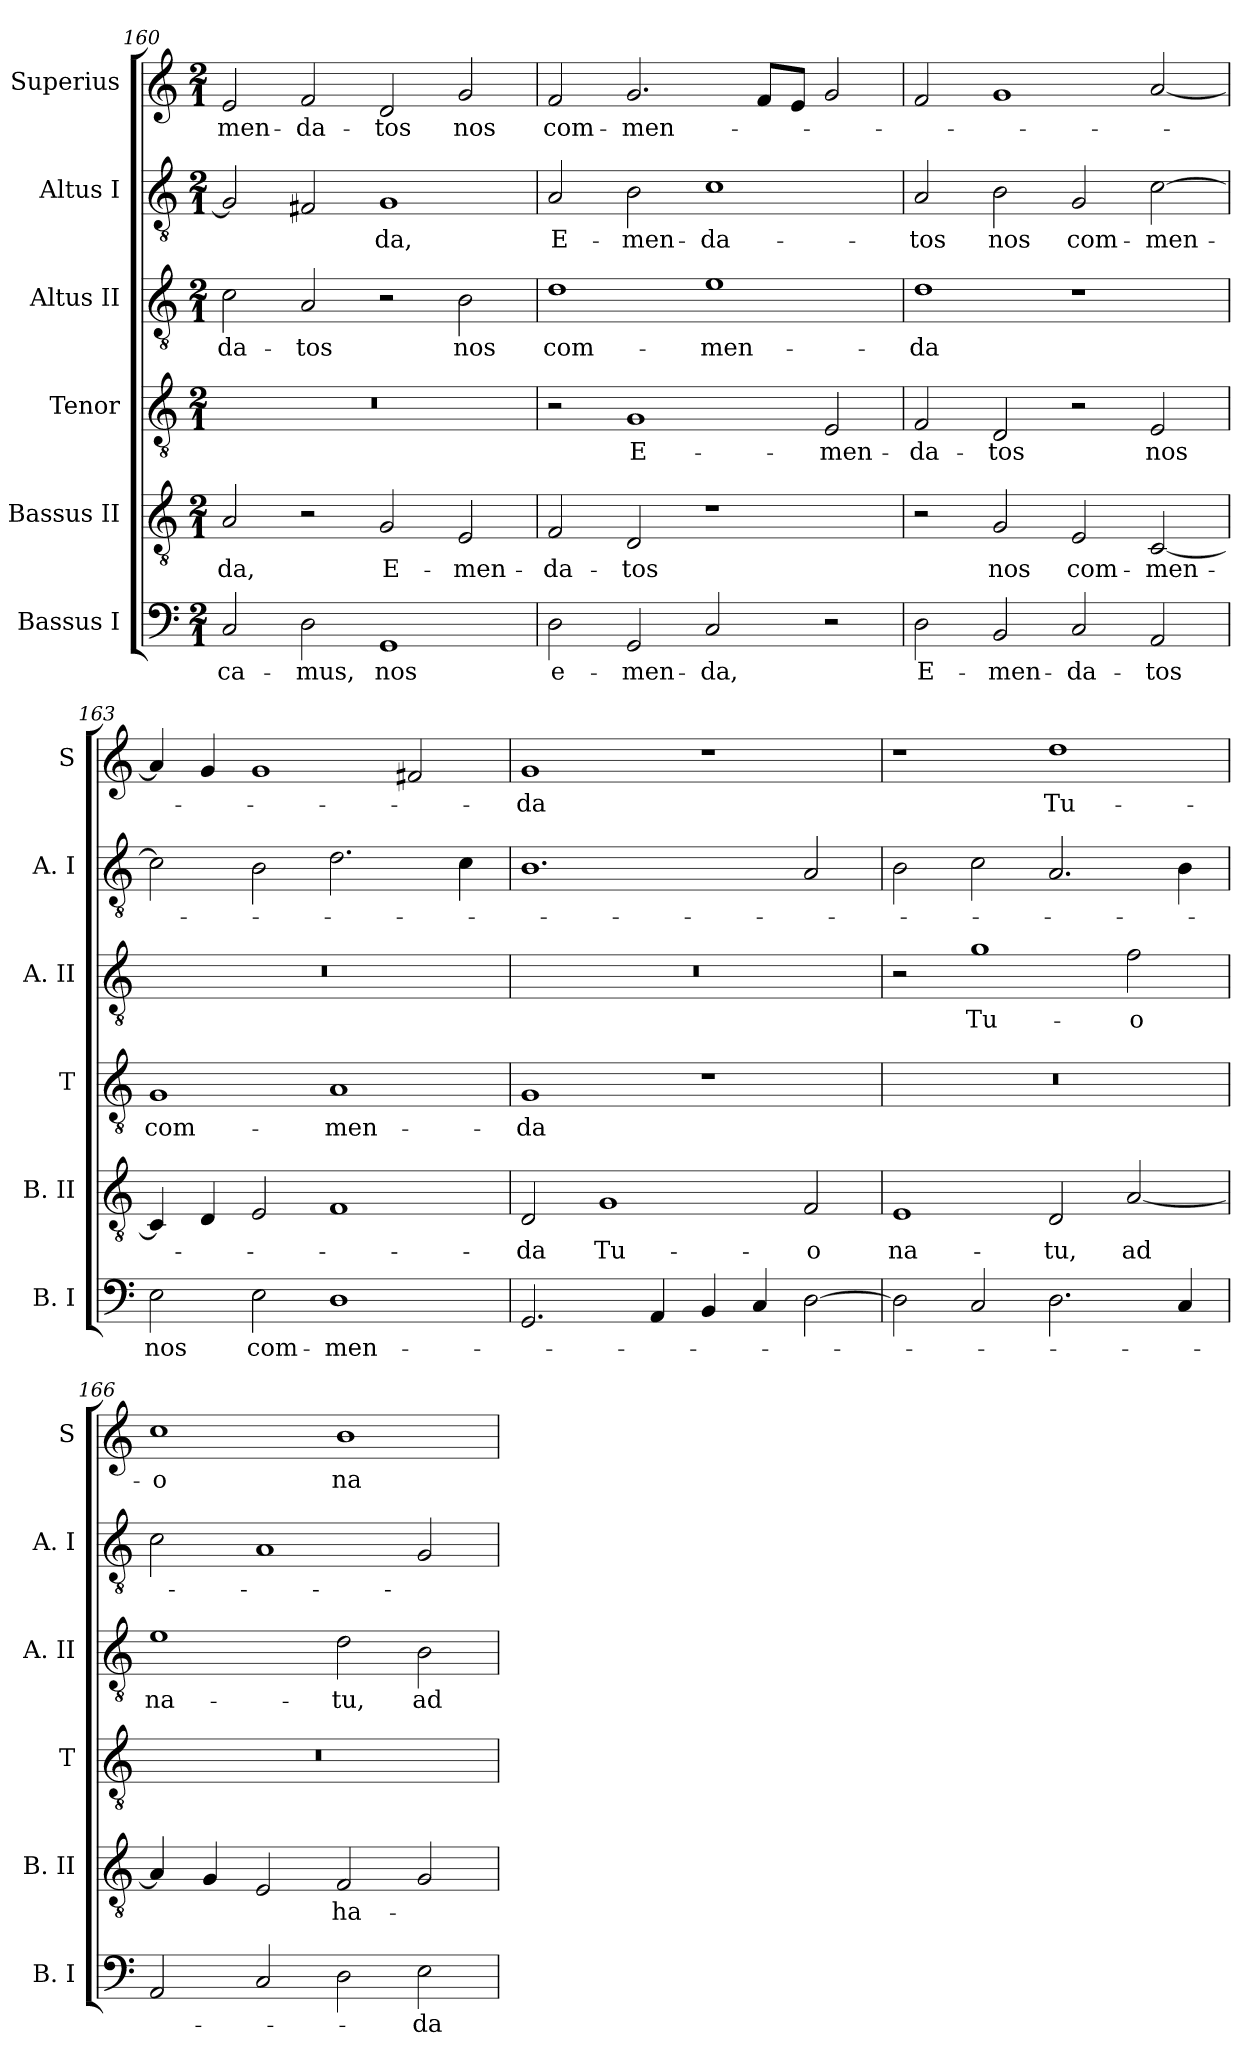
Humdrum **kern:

**kern	**text	**kern	**text	**kern	**text	**kern	**text	**kern	**text	**kern	**text
*part6	*part6	*part5	*part5	*part4	*part4	*part3	*part3	*part2	*part2	*part1	*part1
*staff6	*staff6	*staff5	*staff5	*staff4	*staff4	*staff3	*staff3	*staff2	*staff2	*staff1	*staff1
*I"Bassus I	*	*I"Bassus II	*	*I"Tenor	*	*I"Altus II	*	*I"Altus I	*	*I"Superius	*
*I'B. I	*	*I'B. II	*	*I'T	*	*I'A. II	*	*I'A. I	*	*I'S	*
*clefF4	*	*clefGv2	*	*clefGv2	*	*clefGv2	*	*clefGv2	*	*clefG2	*
*k[]	*	*k[]	*	*k[]	*	*k[]	*	*k[]	*	*k[]	*
*C:	*	*C:	*	*C:	*	*C:	*	*C:	*	*C:	*
*M2/1	*	*M2/1	*	*M2/1	*	*M2/1	*	*M2/1	*	*M2/1	*
=160	=160	=160	=160	=160	=160	=160	=160	=160	=160	=160	=160
2C	-ca-	2A	-da,	0r	.	2c	-da-	2G]	.	2e	-men-
2D	-mus,	2r	.	.	.	2A	-tos	2F#X	.	2f	-da-
1GG	nos	2G	E-	.	.	2r	.	1G	-da,	2d	-tos
.	.	2E	-men-	.	.	2B	nos	.	.	2g	nos
=161	=161	=161	=161	=161	=161	=161	=161	=161	=161	=161	=161
2D	e-	2F	-da-	2r	.	1d	com-	2A	E-	2f	com-
2GG	-men-	2D	-tos	1G	E-	.	.	2B	-men-	2.g	-men-
2C	-da,	1r	.	.	.	1e	-men-	1c	-da-	.	.
.	.	.	.	.	.	.	.	.	.	8fL	.
.	.	.	.	.	.	.	.	.	.	8eJ	.
2r	.	.	.	2E	-men-	.	.	.	.	2g	.
=162	=162	=162	=162	=162	=162	=162	=162	=162	=162	=162	=162
2D	E-	2r	.	2F	-da-	1d	-da	2A	-tos	2f	.
2BB	-men-	2G	nos	2D	-tos	.	.	2B	nos	1g	.
2C	-da-	2E	com-	2r	.	1r	.	2G	com-	.	.
2AA	-tos	[2C	-men-	2E	nos	.	.	[2c	-men-	[2a	.
=163	=163	=163	=163	=163	=163	=163	=163	=163	=163	=163	=163
2E	nos	4C]	.	1G	com-	0r	.	2c]	.	4a]	.
.	.	4D	.	.	.	.	.	.	.	4g	.
2E	com-	2E	.	.	.	.	.	2B	.	1g	.
1D	-men-	1F	.	1A	-men-	.	.	2.d	.	.	.
.	.	.	.	.	.	.	.	.	.	2f#X	.
.	.	.	.	.	.	.	.	4c	.	.	.
=164	=164	=164	=164	=164	=164	=164	=164	=164	=164	=164	=164
2.GG	.	2D	-da	1G	-da	0r	.	1.B	.	1g	-da
.	.	1G	Tu-	.	.	.	.	.	.	.	.
4AA	.	.	.	.	.	.	.	.	.	.	.
4BB	.	.	.	1r	.	.	.	.	.	1r	.
4C	.	.	.	.	.	.	.	.	.	.	.
[2D	.	2F	-o	.	.	.	.	2A	.	.	.
=165	=165	=165	=165	=165	=165	=165	=165	=165	=165	=165	=165
2D]	.	1E	na-	0r	.	2r	.	2B	.	1r	.
2C	.	.	.	.	.	1g	Tu-	2c	.	.	.
2.D	.	2D	-tu,	.	.	.	.	2.A	.	1dd	Tu-
.	.	[2A	ad	.	.	2f	-o	.	.	.	.
4C	.	.	.	.	.	.	.	4B	.	.	.
=166	=166	=166	=166	=166	=166	=166	=166	=166	=166	=166	=166
2AA	.	4A]	.	0r	.	1e	na-	2c	.	1cc	-o
.	.	4G	.	.	.	.	.	.	.	.	.
2C	.	2E	.	.	.	.	.	1A	.	.	.
2D	.	2F	ha-	.	.	2d	-tu,	.	.	1b	na-
2E	-da	2G	.	.	.	2B	ad	2G	.	.	.
=	=	=	=	=	=	=	=	=	=	=	=
*-	*-	*-	*-	*-	*-	*-	*-	*-	*-	*-	*-
